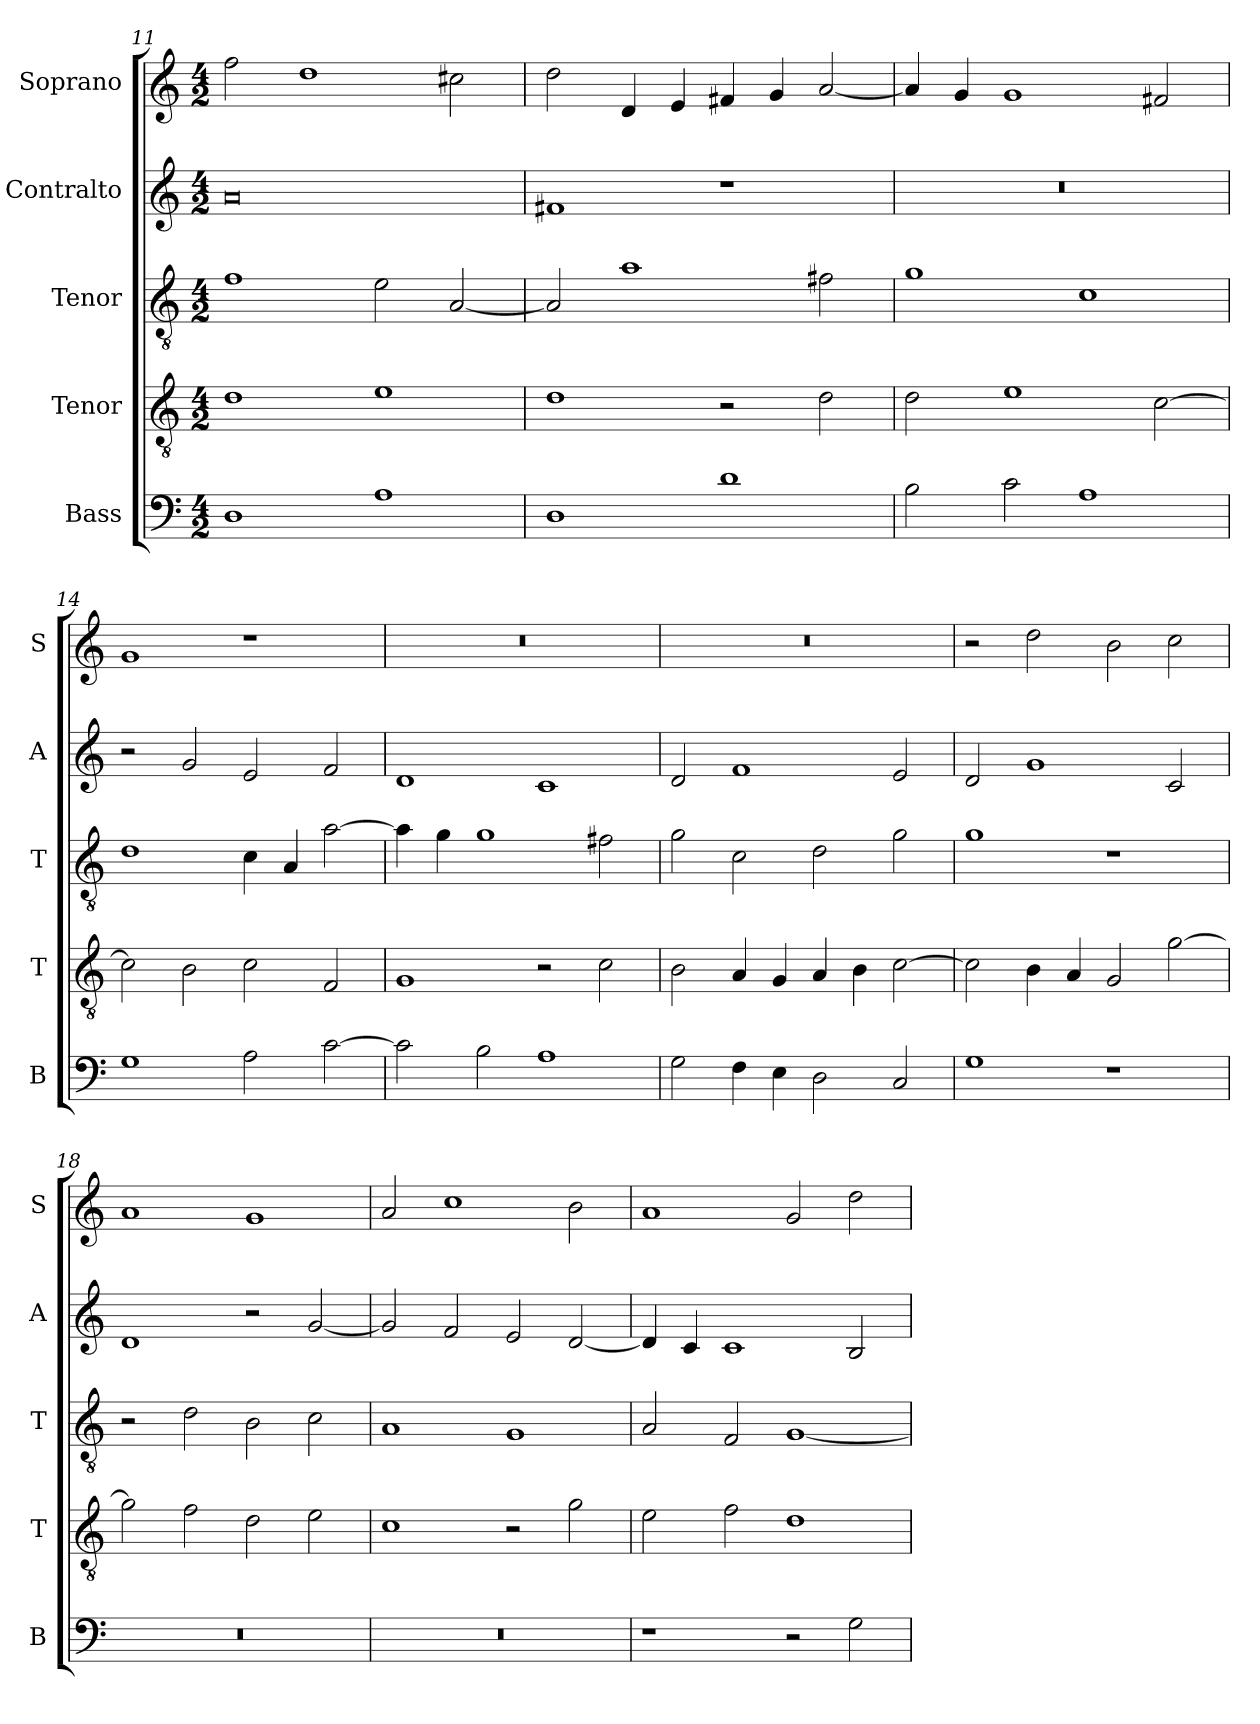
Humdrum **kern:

**kern	**kern	**kern	**kern	**kern
*part5	*part4	*part3	*part2	*part1
*staff5	*staff4	*staff3	*staff2	*staff1
*I"Bass	*I"Tenor	*I"Tenor	*I"Contralto	*I"Soprano
*I'B	*I'T	*I'T	*I'A	*I'S
*clefF4	*clefGv2	*clefGv2	*clefG2	*clefG2
*k[]	*k[]	*k[]	*k[]	*k[]
*G:mix	*G:mix	*G:mix	*G:mix	*G:mix
*M4/2	*M4/2	*M4/2	*M4/2	*M4/2
=11	=11	=11	=11	=11
1D	1d	1f	0a	2ff
.	.	.	.	1dd
1A	1e	2e	.	.
.	.	[2A	.	2cc#X
=12	=12	=12	=12	=12
1D	1d	2A]	1f#X	2dd
.	.	1a	.	4d
.	.	.	.	4e
1d	2r	.	1r	4f#X
.	.	.	.	4g
.	2d	2f#X	.	[2a
=13	=13	=13	=13	=13
2B	2d	1g	0r	4a]
.	.	.	.	4g
2c	1e	.	.	1g
1A	.	1c	.	.
.	[2c	.	.	2f#X
=14	=14	=14	=14	=14
1G	2c]	1d	2r	1g
.	2B	.	2g	.
2A	2c	4c	2e	1r
.	.	4A	.	.
[2c	2F	[2a	2f	.
=15	=15	=15	=15	=15
2c]	1G	4a]	1d	0r
.	.	4g	.	.
2B	.	1g	.	.
1A	2r	.	1c	.
.	2c	2f#X	.	.
=16	=16	=16	=16	=16
2G	2B	2g	2d	0r
4F	4A	2c	1f	.
4E	4G	.	.	.
2D	4A	2d	.	.
.	4B	.	.	.
2C	[2c	2g	2e	.
=17	=17	=17	=17	=17
1G	2c]	1g	2d	2r
.	4B	.	1g	2dd
.	4A	.	.	.
1r	2G	1r	.	2b
.	[2g	.	2c	2cc
=18	=18	=18	=18	=18
0r	2g]	2r	1d	1a
.	2f	2d	.	.
.	2d	2B	2r	1g
.	2e	2c	[2g	.
=19	=19	=19	=19	=19
0r	1c	1A	2g]	2a
.	.	.	2f	1cc
.	2r	1G	2e	.
.	2g	.	[2d	2b
=20	=20	=20	=20	=20
1r	2e	2A	4d]	1a
.	.	.	4c	.
.	2f	2F	1c	.
2r	1d	[1G	.	2g
2G	.	.	2B	2dd
=	=	=	=	=
*-	*-	*-	*-	*-
